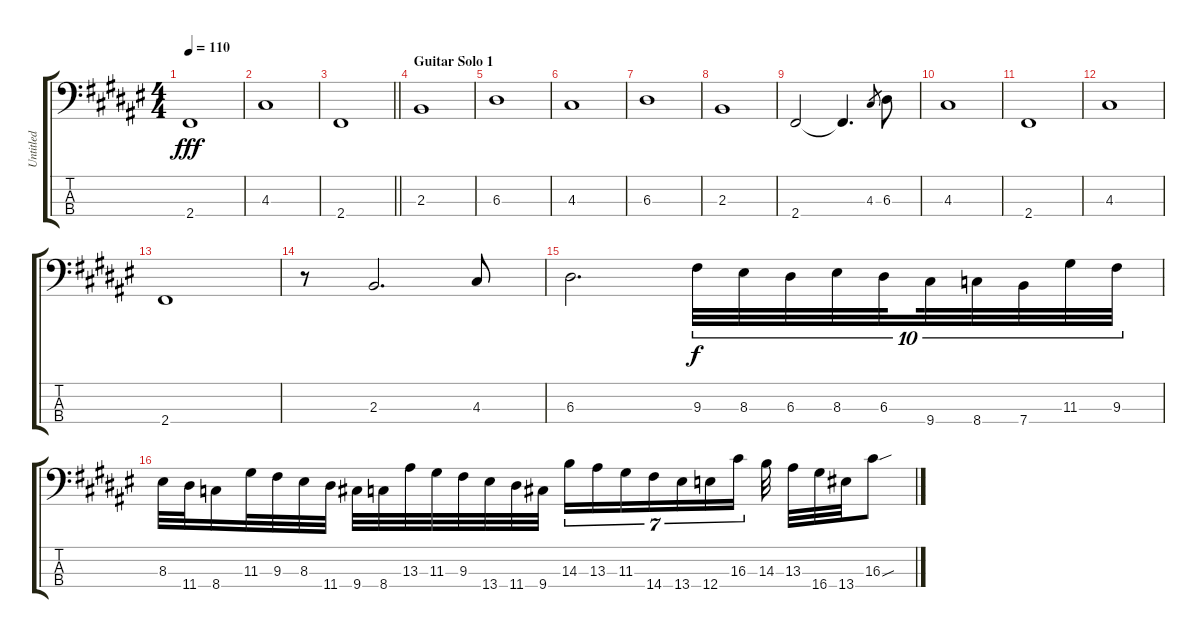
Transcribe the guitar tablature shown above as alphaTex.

\track ("Untitled" "Untitled") {instrument electricbassfinger}
\staff {score tabs}
\tuning (G2 D2 A1 E1) {hide}
\ts (4 4)
\tempo 110
\clef f4
\ks d#minor
2.4.1{dy fff} |
\ks f#
4.3.1 |
\barLineRight lightlight
\ks d#minor
2.4.1 |
\section ("" "Guitar Solo 1")
2.3.1 |
6.3.1 |
\ks f#
4.3.1 |
\ks d#minor
6.3.1 |
2.3.1 |
\ks f#
2.4.2 2.4{t}.4{d} 4.3.8{gr} 6.3.8 |
\ks d#minor
4.3.1 |
2.4.1 |
\ks f#
4.3.1 |
\ks d#minor
2.4.1 |
r.8 2.3.2{d} 4.3.8 |
\ks f#
6.3.2{d} 9.3.32{tu (10 8) dy f} 8.3.32{tu (10 8)} 6.3.32{tu (10 8)} 8.3.32{tu (10 8)} 6.3.32{tu (10 8) beam splitsecondary} 9.4.32{tu (10 8)} 8.4.32{tu (10 8)} 7.4.32{tu (10 8)} 11.3.32{tu (10 8)} 9.3.32{tu (10 8)} |
\ks d#minor
8.3.32 11.4.32 8.4.16 11.3.32 9.3.32 8.3.32 11.4.32 9.4.32 8.4.32 13.3.32 11.3.32 9.3.32 13.4.32 11.4.32 9.4.32 14.3.16{tu (7 4)} 13.3.16{tu (7 4)} 11.3.16{tu (7 4)} 14.4.16{tu (7 4)} 13.4.16{tu (7 4)} 12.4.16{tu (7 4)} 16.3.16{tu (7 4)} 14.3.32 13.3.32 16.4.32 13.4.32 16.3{sou}.8
